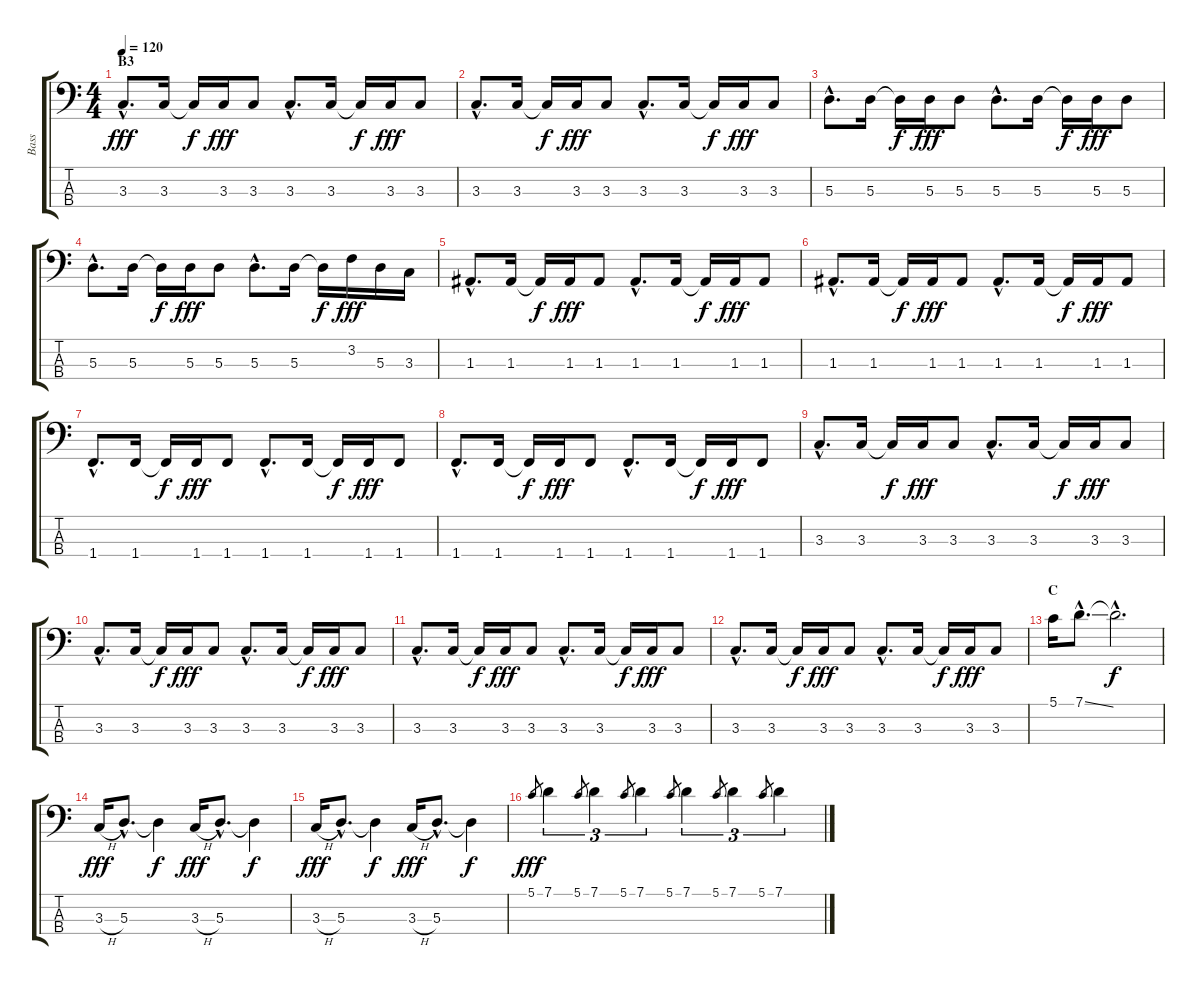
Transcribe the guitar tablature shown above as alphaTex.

\track ("Bass" "Bass") {instrument electricbassfinger}
\staff {score tabs}
\tuning (G2 D2 A1 E1) {hide}
\ts (4 4)
\section ("" "B3")
\tempo 120
\clef f4
\ks c
3.3{hac}.8{d dy fff} 3.3.16 3.3{t}.16{dy f} 3.3.16{dy fff} 3.3.8 3.3{hac}.8{d} 3.3.16 3.3{t}.16{dy f} 3.3.16{dy fff} 3.3.8 |
3.3{hac}.8{d} 3.3.16 3.3{t}.16{dy f} 3.3.16{dy fff} 3.3.8 3.3{hac}.8{d} 3.3.16 3.3{t}.16{dy f} 3.3.16{dy fff} 3.3.8 |
5.3{hac}.8{d} 5.3.16 5.3{t}.16{dy f} 5.3.16{dy fff} 5.3.8 5.3{hac}.8{d} 5.3.16 5.3{t}.16{dy f} 5.3.16{dy fff} 5.3.8 |
5.3{hac}.8{d} 5.3.16 5.3{t}.16{dy f} 5.3.16{dy fff} 5.3.8 5.3{hac}.8{d} 5.3.16 5.3{t}.16{dy f} 3.2.16{dy fff} 5.3.16 3.3.16 |
1.3{hac}.8{d} 1.3.16 1.3{t}.16{dy f} 1.3.16{dy fff} 1.3.8 1.3{hac}.8{d} 1.3.16 1.3{t}.16{dy f} 1.3.16{dy fff} 1.3.8 |
1.3{hac}.8{d} 1.3.16 1.3{t}.16{dy f} 1.3.16{dy fff} 1.3.8 1.3{hac}.8{d} 1.3.16 1.3{t}.16{dy f} 1.3.16{dy fff} 1.3.8 |
1.4{hac}.8{d} 1.4.16 1.4{t}.16{dy f} 1.4.16{dy fff} 1.4.8 1.4{hac}.8{d} 1.4.16 1.4{t}.16{dy f} 1.4.16{dy fff} 1.4.8 |
1.4{hac}.8{d} 1.4.16 1.4{t}.16{dy f} 1.4.16{dy fff} 1.4.8 1.4{hac}.8{d} 1.4.16 1.4{t}.16{dy f} 1.4.16{dy fff} 1.4.8 |
3.3{hac}.8{d} 3.3.16 3.3{t}.16{dy f} 3.3.16{dy fff} 3.3.8 3.3{hac}.8{d} 3.3.16 3.3{t}.16{dy f} 3.3.16{dy fff} 3.3.8 |
3.3{hac}.8{d} 3.3.16 3.3{t}.16{dy f} 3.3.16{dy fff} 3.3.8 3.3{hac}.8{d} 3.3.16 3.3{t}.16{dy f} 3.3.16{dy fff} 3.3.8 |
3.3{hac}.8{d} 3.3.16 3.3{t}.16{dy f} 3.3.16{dy fff} 3.3.8 3.3{hac}.8{d} 3.3.16 3.3{t}.16{dy f} 3.3.16{dy fff} 3.3.8 |
3.3{hac}.8{d} 3.3.16 3.3{t}.16{dy f} 3.3.16{dy fff} 3.3.8 3.3{hac}.8{d} 3.3.16 3.3{t}.16{dy f} 3.3.16{dy fff} 3.3.8 |
\section ("" "C")
5.1.16 7.1{ss hac}.8{d} 7.1{hac t}.2{d dy f} |
3.3{h}.16{dy fff} 5.3{hac}.8{d} 5.3{t}.4{dy f} 3.3{h}.16{dy fff} 5.3{hac}.8{d} 5.3{t}.4{dy f} |
3.3{h}.16{dy fff} 5.3{hac}.8{d} 5.3{t}.4{dy f} 3.3{h}.16{dy fff} 5.3{hac}.8{d} 5.3{t}.4{dy f} |
5.1.8{gr dy fff} 7.1.4{tu (3 2)} 5.1.8{gr} 7.1.4{tu (3 2)} 5.1.8{gr} 7.1.4{tu (3 2)} 5.1.8{gr} 7.1.4{tu (3 2)} 5.1.8{gr} 7.1.4{tu (3 2)} 5.1.8{gr} 7.1.4{tu (3 2)}
